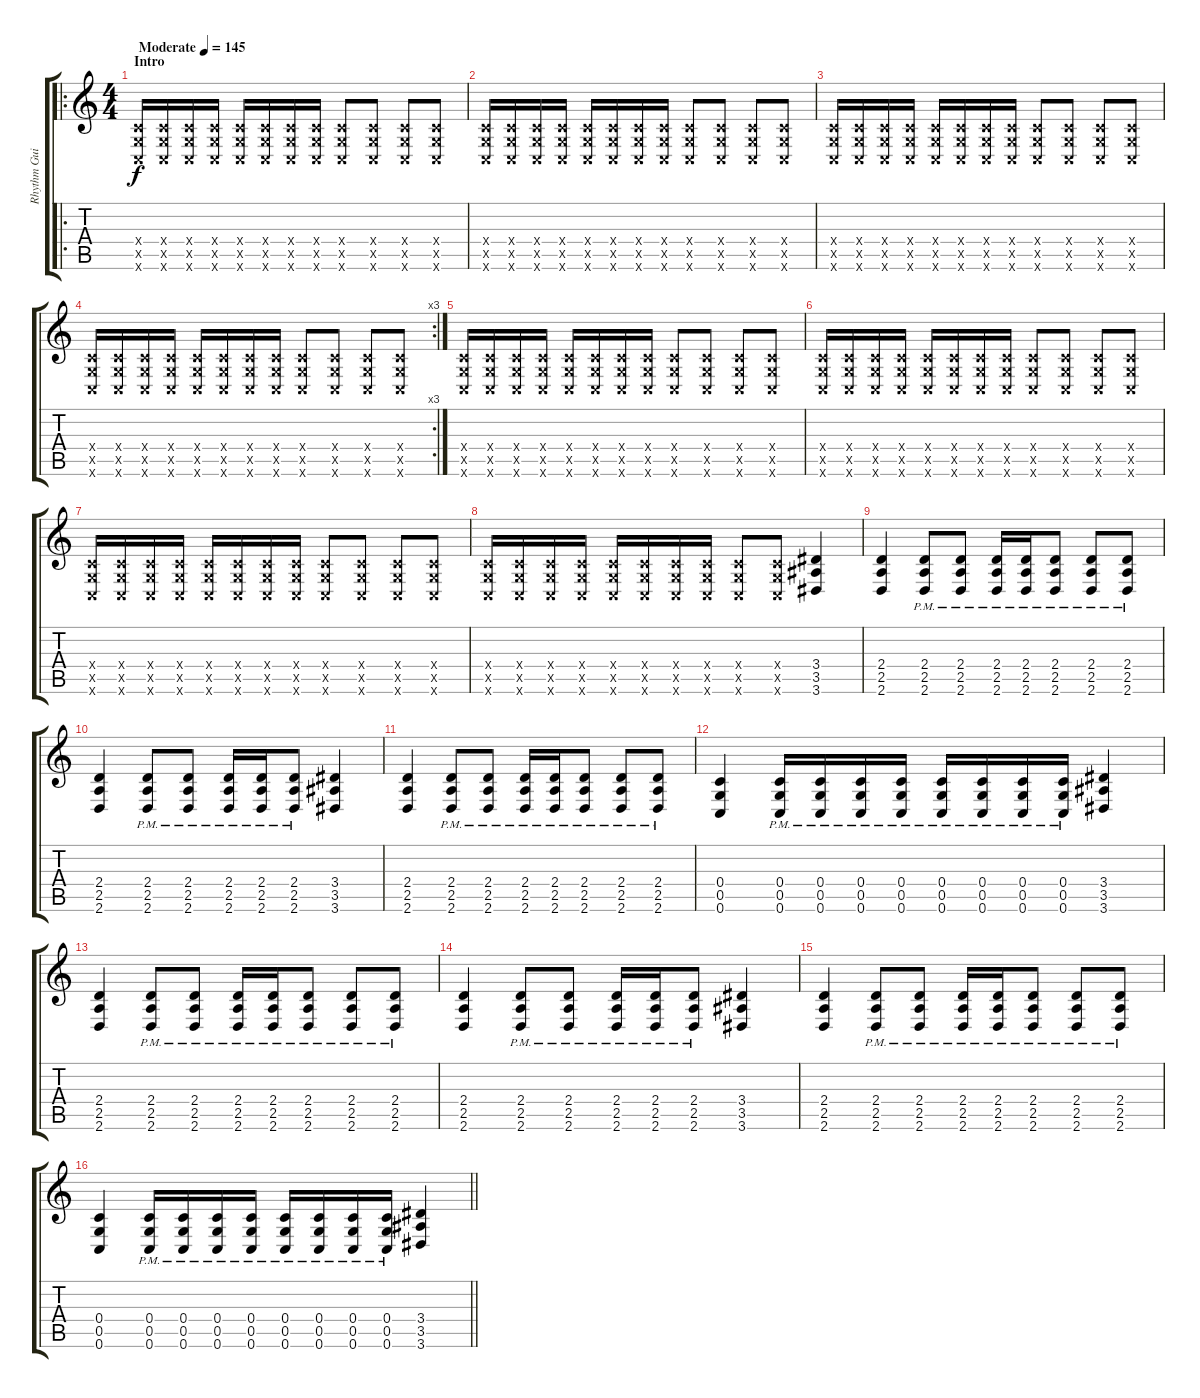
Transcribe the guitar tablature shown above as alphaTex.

\track ("Rhythm Guitar" "Rhythm Gui") {instrument distortionguitar}
\staff {score tabs}
\tuning (D4 A3 F3 C3 G2 C2) {hide}
\ro
\ts (4 4)
\section ("" "Intro")
\tempo (145 "Moderate")
\clef g2
\ks c
(0.4{x} 0.5{x} 0.6{x}).16{dy f instrument distortionguitar} (0.4{x} 0.5{x} 0.6{x}).16 (0.4{x} 0.5{x} 0.6{x}).16 (0.4{x} 0.5{x} 0.6{x}).16 (0.4{x} 0.5{x} 0.6{x}).16 (0.4{x} 0.5{x} 0.6{x}).16 (0.4{x} 0.5{x} 0.6{x}).16 (0.4{x} 0.5{x} 0.6{x}).16 (0.4{x} 0.5{x} 0.6{x}).8 (0.4{x} 0.5{x} 0.6{x}).8 (0.4{x} 0.5{x} 0.6{x}).8 (0.4{x} 0.5{x} 0.6{x}).8 |
(0.4{x} 0.5{x} 0.6{x}).16 (0.4{x} 0.5{x} 0.6{x}).16 (0.4{x} 0.5{x} 0.6{x}).16 (0.4{x} 0.5{x} 0.6{x}).16 (0.4{x} 0.5{x} 0.6{x}).16 (0.4{x} 0.5{x} 0.6{x}).16 (0.4{x} 0.5{x} 0.6{x}).16 (0.4{x} 0.5{x} 0.6{x}).16 (0.4{x} 0.5{x} 0.6{x}).8 (0.4{x} 0.5{x} 0.6{x}).8 (0.4{x} 0.5{x} 0.6{x}).8 (0.4{x} 0.5{x} 0.6{x}).8 |
(0.4{x} 0.5{x} 0.6{x}).16 (0.4{x} 0.5{x} 0.6{x}).16 (0.4{x} 0.5{x} 0.6{x}).16 (0.4{x} 0.5{x} 0.6{x}).16 (0.4{x} 0.5{x} 0.6{x}).16 (0.4{x} 0.5{x} 0.6{x}).16 (0.4{x} 0.5{x} 0.6{x}).16 (0.4{x} 0.5{x} 0.6{x}).16 (0.4{x} 0.5{x} 0.6{x}).8 (0.4{x} 0.5{x} 0.6{x}).8 (0.4{x} 0.5{x} 0.6{x}).8 (0.4{x} 0.5{x} 0.6{x}).8 |
\rc 3
(0.4{x} 0.5{x} 0.6{x}).16 (0.4{x} 0.5{x} 0.6{x}).16 (0.4{x} 0.5{x} 0.6{x}).16 (0.4{x} 0.5{x} 0.6{x}).16 (0.4{x} 0.5{x} 0.6{x}).16 (0.4{x} 0.5{x} 0.6{x}).16 (0.4{x} 0.5{x} 0.6{x}).16 (0.4{x} 0.5{x} 0.6{x}).16 (0.4{x} 0.5{x} 0.6{x}).8 (0.4{x} 0.5{x} 0.6{x}).8 (0.4{x} 0.5{x} 0.6{x}).8 (0.4{x} 0.5{x} 0.6{x}).8 |
(0.4{x} 0.5{x} 0.6{x}).16 (0.4{x} 0.5{x} 0.6{x}).16 (0.4{x} 0.5{x} 0.6{x}).16 (0.4{x} 0.5{x} 0.6{x}).16 (0.4{x} 0.5{x} 0.6{x}).16 (0.4{x} 0.5{x} 0.6{x}).16 (0.4{x} 0.5{x} 0.6{x}).16 (0.4{x} 0.5{x} 0.6{x}).16 (0.4{x} 0.5{x} 0.6{x}).8 (0.4{x} 0.5{x} 0.6{x}).8 (0.4{x} 0.5{x} 0.6{x}).8 (0.4{x} 0.5{x} 0.6{x}).8 |
(0.4{x} 0.5{x} 0.6{x}).16 (0.4{x} 0.5{x} 0.6{x}).16 (0.4{x} 0.5{x} 0.6{x}).16 (0.4{x} 0.5{x} 0.6{x}).16 (0.4{x} 0.5{x} 0.6{x}).16 (0.4{x} 0.5{x} 0.6{x}).16 (0.4{x} 0.5{x} 0.6{x}).16 (0.4{x} 0.5{x} 0.6{x}).16 (0.4{x} 0.5{x} 0.6{x}).8 (0.4{x} 0.5{x} 0.6{x}).8 (0.4{x} 0.5{x} 0.6{x}).8 (0.4{x} 0.5{x} 0.6{x}).8 |
(0.4{x} 0.5{x} 0.6{x}).16 (0.4{x} 0.5{x} 0.6{x}).16 (0.4{x} 0.5{x} 0.6{x}).16 (0.4{x} 0.5{x} 0.6{x}).16 (0.4{x} 0.5{x} 0.6{x}).16 (0.4{x} 0.5{x} 0.6{x}).16 (0.4{x} 0.5{x} 0.6{x}).16 (0.4{x} 0.5{x} 0.6{x}).16 (0.4{x} 0.5{x} 0.6{x}).8 (0.4{x} 0.5{x} 0.6{x}).8 (0.4{x} 0.5{x} 0.6{x}).8 (0.4{x} 0.5{x} 0.6{x}).8 |
(0.4{x} 0.5{x} 0.6{x}).16 (0.4{x} 0.5{x} 0.6{x}).16 (0.4{x} 0.5{x} 0.6{x}).16 (0.4{x} 0.5{x} 0.6{x}).16 (0.4{x} 0.5{x} 0.6{x}).16 (0.4{x} 0.5{x} 0.6{x}).16 (0.4{x} 0.5{x} 0.6{x}).16 (0.4{x} 0.5{x} 0.6{x}).16 (0.4{x} 0.5{x} 0.6{x}).8 (0.4{x} 0.5{x} 0.6{x}).8 (3.4 3.5 3.6).4 |
(2.4 2.5 2.6).4 (2.4{pm} 2.5{pm} 2.6{pm}).8 (2.4{pm} 2.5{pm} 2.6{pm}).8 (2.4{pm} 2.5{pm} 2.6{pm}).16 (2.4{pm} 2.5{pm} 2.6{pm}).16 (2.4{pm} 2.5{pm} 2.6{pm}).8 (2.4{pm} 2.5{pm} 2.6{pm}).8 (2.4{pm} 2.5{pm} 2.6{pm}).8 |
(2.4 2.5 2.6).4 (2.4{pm} 2.5{pm} 2.6{pm}).8 (2.4{pm} 2.5{pm} 2.6{pm}).8 (2.4{pm} 2.5{pm} 2.6{pm}).16 (2.4{pm} 2.5{pm} 2.6{pm}).16 (2.4{pm} 2.5{pm} 2.6{pm}).8 (3.4 3.5 3.6).4 |
(2.4 2.5 2.6).4 (2.4{pm} 2.5{pm} 2.6{pm}).8 (2.4{pm} 2.5{pm} 2.6{pm}).8 (2.4{pm} 2.5{pm} 2.6{pm}).16 (2.4{pm} 2.5{pm} 2.6{pm}).16 (2.4{pm} 2.5{pm} 2.6{pm}).8 (2.4{pm} 2.5{pm} 2.6{pm}).8 (2.4{pm} 2.5{pm} 2.6{pm}).8 |
(0.4 0.5 0.6).4 (0.4{pm} 0.5{pm} 0.6{pm}).16 (0.4{pm} 0.5{pm} 0.6{pm}).16 (0.4{pm} 0.5{pm} 0.6{pm}).16 (0.4{pm} 0.5{pm} 0.6{pm}).16 (0.4{pm} 0.5{pm} 0.6{pm}).16 (0.4{pm} 0.5{pm} 0.6{pm}).16 (0.4{pm} 0.5{pm} 0.6{pm}).16 (0.4{pm} 0.5{pm} 0.6{pm}).16 (3.4 3.5 3.6).4 |
(2.4 2.5 2.6).4 (2.4{pm} 2.5{pm} 2.6{pm}).8 (2.4{pm} 2.5{pm} 2.6{pm}).8 (2.4{pm} 2.5{pm} 2.6{pm}).16 (2.4{pm} 2.5{pm} 2.6{pm}).16 (2.4{pm} 2.5{pm} 2.6{pm}).8 (2.4{pm} 2.5{pm} 2.6{pm}).8 (2.4{pm} 2.5{pm} 2.6{pm}).8 |
(2.4 2.5 2.6).4 (2.4{pm} 2.5{pm} 2.6{pm}).8 (2.4{pm} 2.5{pm} 2.6{pm}).8 (2.4{pm} 2.5{pm} 2.6{pm}).16 (2.4{pm} 2.5{pm} 2.6{pm}).16 (2.4{pm} 2.5{pm} 2.6{pm}).8 (3.4 3.5 3.6).4 |
(2.4 2.5 2.6).4 (2.4{pm} 2.5{pm} 2.6{pm}).8 (2.4{pm} 2.5{pm} 2.6{pm}).8 (2.4{pm} 2.5{pm} 2.6{pm}).16 (2.4{pm} 2.5{pm} 2.6{pm}).16 (2.4{pm} 2.5{pm} 2.6{pm}).8 (2.4{pm} 2.5{pm} 2.6{pm}).8 (2.4{pm} 2.5{pm} 2.6{pm}).8 |
\barLineRight lightlight
(0.4 0.5 0.6).4 (0.4{pm} 0.5{pm} 0.6{pm}).16 (0.4{pm} 0.5{pm} 0.6{pm}).16 (0.4{pm} 0.5{pm} 0.6{pm}).16 (0.4{pm} 0.5{pm} 0.6{pm}).16 (0.4{pm} 0.5{pm} 0.6{pm}).16 (0.4{pm} 0.5{pm} 0.6{pm}).16 (0.4{pm} 0.5{pm} 0.6{pm}).16 (0.4{pm} 0.5{pm} 0.6{pm}).16 (3.4 3.5 3.6).4
